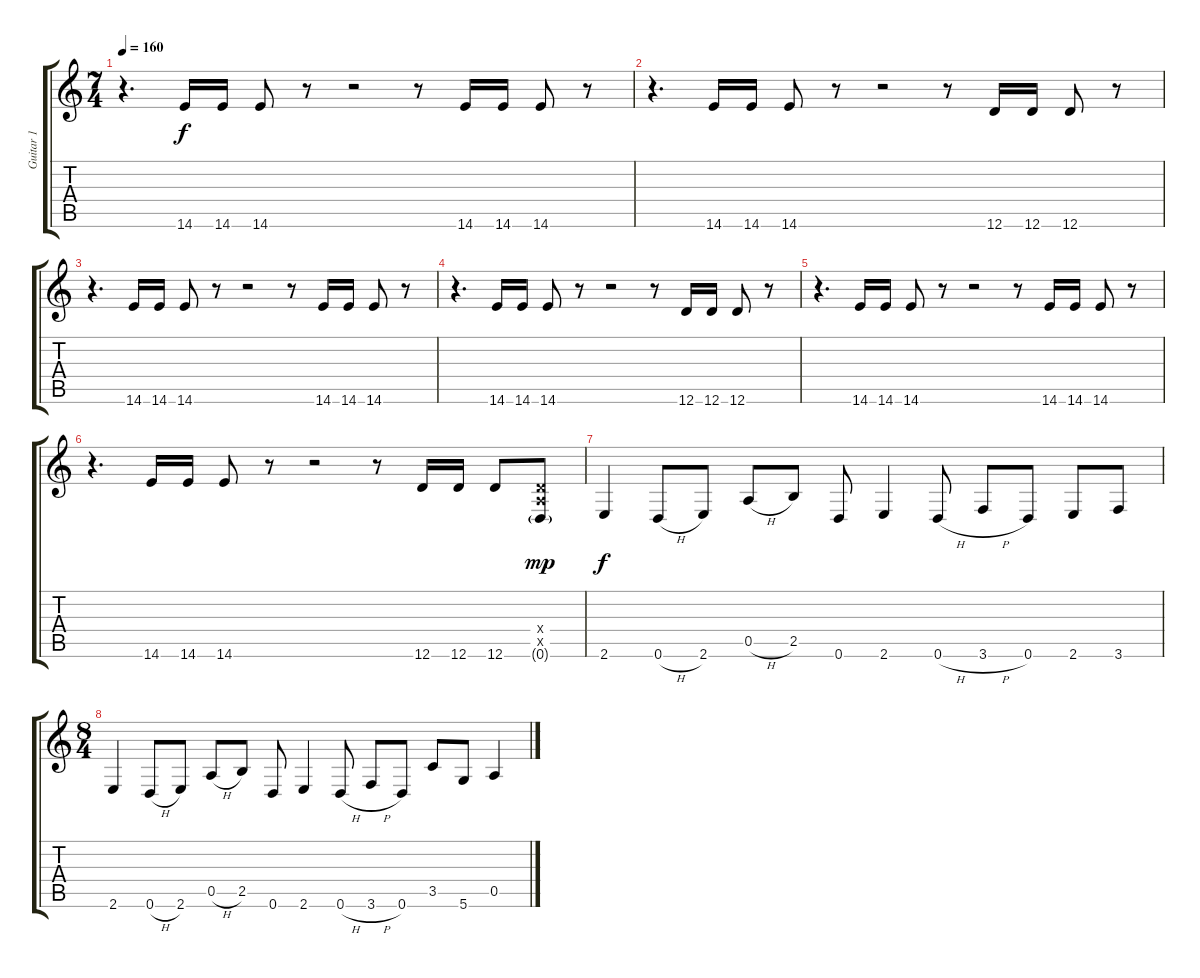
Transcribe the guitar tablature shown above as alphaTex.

\track ("Guitar 1" "Guitar 1") {instrument overdrivenguitar}
\staff {score tabs}
\tuning (E4 B3 G3 D3 A2 D2) {hide}
\ts (7 4)
\tempo 160
\clef g2
\ks c
r.4{d dy f} 14.6.16 14.6.16 14.6.8 r.8 r.2 r.8 14.6.16 14.6.16 14.6.8 r.8 |
r.4{d} 14.6.16 14.6.16 14.6.8 r.8 r.2 r.8 12.6.16 12.6.16 12.6.8 r.8 |
r.4{d} 14.6.16 14.6.16 14.6.8 r.8 r.2 r.8 14.6.16 14.6.16 14.6.8 r.8 |
r.4{d} 14.6.16 14.6.16 14.6.8 r.8 r.2 r.8 12.6.16 12.6.16 12.6.8 r.8 |
r.4{d} 14.6.16 14.6.16 14.6.8 r.8 r.2 r.8 14.6.16 14.6.16 14.6.8 r.8 |
r.4{d} 14.6.16 14.6.16 14.6.8 r.8 r.2 r.8 12.6.16 12.6.16 12.6.8 (0.4{x} 0.5{x} 0.6{g}).8{dy mp} |
2.6.4{dy f} 0.6{h}.8 2.6.8 0.5{h}.8 2.5.8 0.6.8 2.6.4 0.6{h}.8 3.6{h}.8 0.6.8 2.6.8 3.6.8 |
\ts (8 4)
2.6.4 0.6{h}.8 2.6.8 0.5{h}.8 2.5.8 0.6.8 2.6.4 0.6{h}.8 3.6{h}.8 0.6.8 3.5.8 5.6.8 0.5.4
